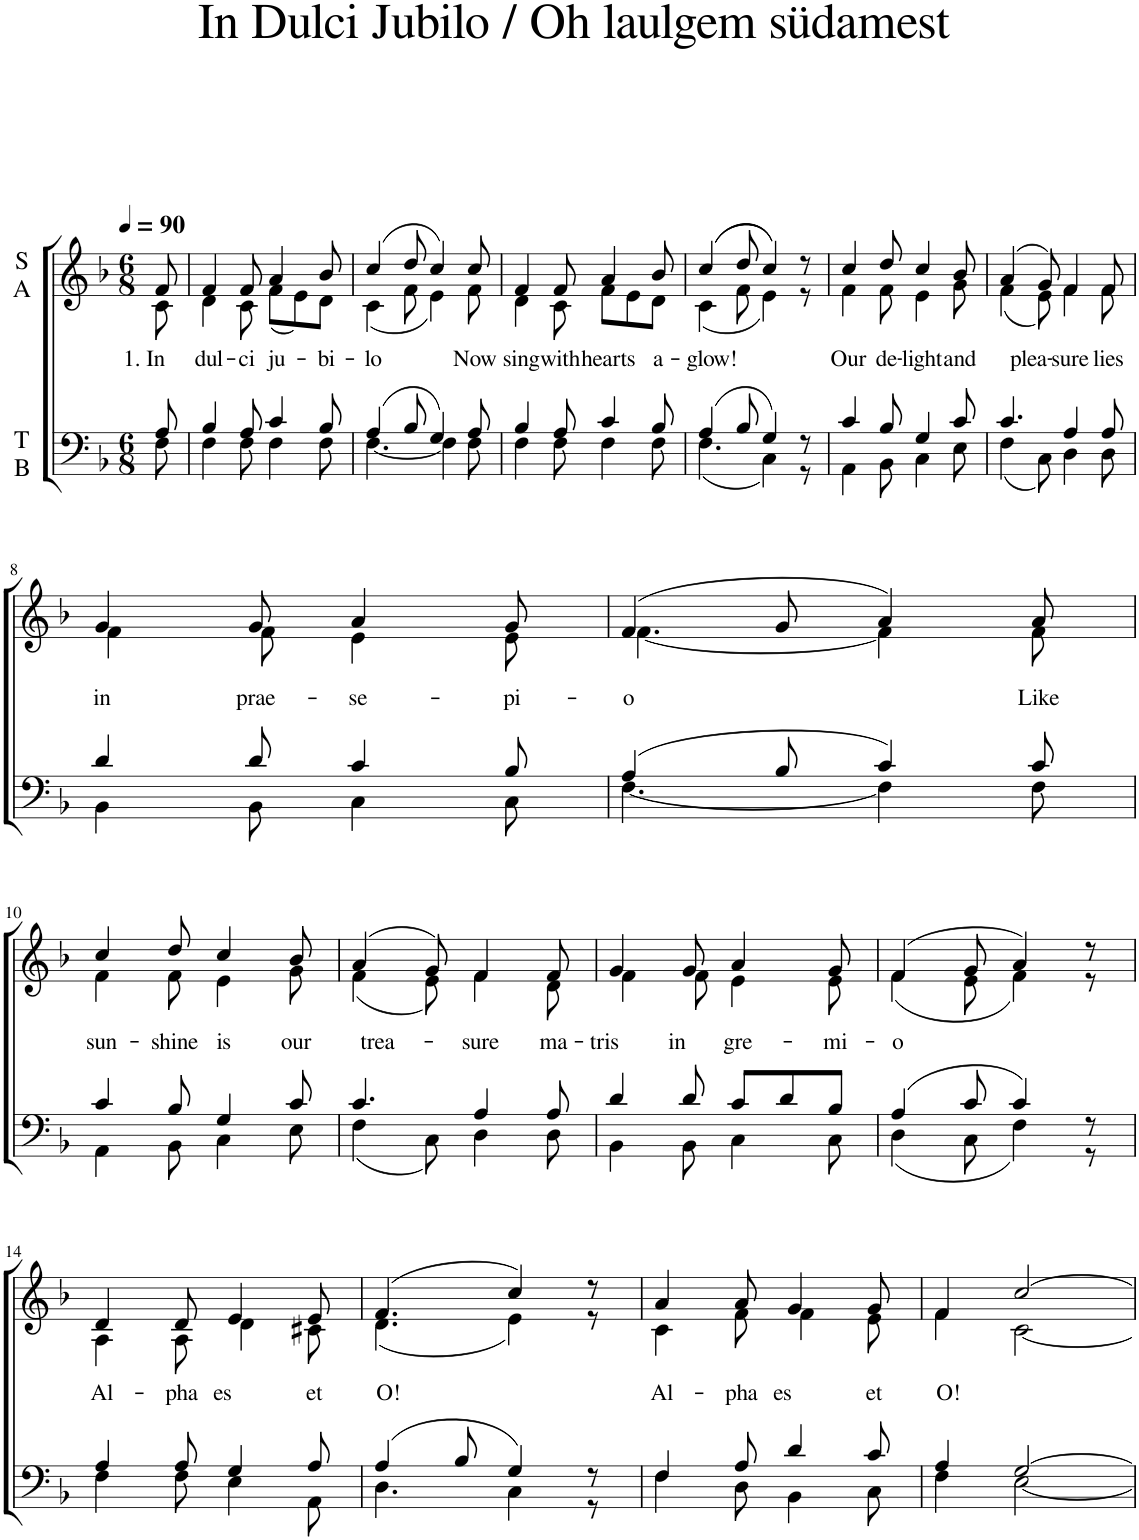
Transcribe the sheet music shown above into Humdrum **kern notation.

**kern	**kern	**text
*part2	*part1	*part1
*staff2	*staff1	*staff1
*I"T B	*I"S A	*
*clefF4	*clefG2	*
*k[b-]	*k[b-]	*
*M6/8	*M6/8	*
*MM90	*MM90	*
=1	=1	=1
*^	*	*
!	!	!	!LO:LY:b
*	*	*^	*
8A/	8F\	8f/	8c\	1. In
=2	=2	=2	=2	=2
!	!	!	!	!LO:LY:b
4B-/	4F\	4f/	4d\	dul-
!	!	!	!	!LO:LY:b
8A/	8F\	8f/	8c\	-ci
!	!	!	!	!LO:LY:b
4c/	4F\	4a/	(8f\L	ju-
.	.	.	8e\)	.
!	!	!	!	!LO:LY:b
8B-/	8F\	8b-/	8d\J	-bi-
=3	=3	=3	=3	=3
!	!	!	!	!LO:LY:b
(4A/	[4.F\	(4cc/	(4c\	-lo
8B-/	.	8dd/	8f\	.
4G/)	4F\]	4cc/)	4e\)	.
!	!	!	!	!LO:LY:b
8A/	8F\	8cc/	8f\	Now
=4	=4	=4	=4	=4
!	!	!	!	!LO:LY:b
4B-/	4F\	4f/	4d\	sing
!	!	!	!	!LO:LY:b
8A/	8F\	8f/	8c\	with
!	!	!	!	!LO:LY:b
4c/	4F\	4a/	8f\L	hearts
.	.	.	8e\	.
!	!	!	!	!LO:LY:b
8B-/	8F\	8b-/	8d\J	a-
=5	=5	=5	=5	=5
!	!	!	!	!LO:LY:b
(4A/	(4.F\	((4cc/	(4c\	-glow!
8B-/	.	8dd/	8f\	.
4G/)	4C\)	4cc/))	4e\)	.
8r	8r	8r	8r	.
=6	=6	=6	=6	=6
!	!	!	!	!LO:LY:b
4c/	4AA\	4cc/	4f\	Our
!	!	!	!	!LO:LY:b
8B-/	8BB-\	8dd/	8f\	de-
!	!	!	!	!LO:LY:b
4G/	4C\	4cc/	4e\	-light
!	!	!	!	!LO:LY:b
8c/	8E\	8b-/	8g\	and
=7	=7	=7	=7	=7
!	!	!	!	!LO:LY:b
4.c/	(4F\	(4a/	(4f\	plea-
.	8C\)	8g/)	8e\)	.
!	!	!	!	!LO:LY:b
4A/	4D\	4f/	4f\	-sure
!	!	!	!	!LO:LY:b
8A/	8D\	8f/	8f\	lies
!!LO:LB:g=z	!!
=8	=8	=8	=8	=8
!	!	!	!	!LO:LY:b
4d/	4BB-\	4g/	4f\	in
!	!	!	!	!LO:LY:b
8d/	8BB-\	8g/	8f\	prae-
!	!	!	!	!LO:LY:b
4c/	4C\	4a/	4e\	-se-
!	!	!	!	!LO:LY:b
8B-/	8C\	8g/	8e\	-pi-
=9	=9	=9	=9	=9
!	!	!	!	!LO:LY:b
(4A/	[4.F\	(4f/	[4.f\	-o
8B-/	.	8g/	.	.
4c/)	4F\]	4a/)	4f\]	.
!	!	!	!	!LO:LY:b
8c/	8F\	8a/	8f\	Like
!!LO:LB:g=z	!!
=10	=10	=10	=10	=10
!	!	!	!	!LO:LY:b
4c/	4AA\	4cc/	4f\	sun-
!	!	!	!	!LO:LY:b
8B-/	8BB-\	8dd/	8f\	-shine
!	!	!	!	!LO:LY:b
4G/	4C\	4cc/	4e\	is
!	!	!	!	!LO:LY:b
8c/	8E\	8b-/	8g\	our
=11	=11	=11	=11	=11
!	!	!	!	!LO:LY:b
4.c/	(4F\	(4a/	(4f\	trea-
.	8C\)	8g/)	8e\)	.
!	!	!	!	!LO:LY:b
4A/	4D\	4f/	4f\	-sure
!	!	!	!	!LO:LY:b
8A/	8D\	8f/	8d\	ma-
=12	=12	=12	=12	=12
!	!	!	!	!LO:LY:b
4d/	4BB-\	4g/	4f\	-tris
!	!	!	!	!LO:LY:b
8d/	8BB-\	8g/	8f\	in
!	!	!	!	!LO:LY:b
8c/L	4C\	4a/	4e\	gre-
8d/	.	.	.	.
!	!	!	!	!LO:LY:b
8B-/J	8C\	8g/	8e\	-mi-
=13	=13	=13	=13	=13
!	!	!	!	!LO:LY:b
(4A/	(4D\	(4f/	(4f\	-o
8c/	8C\	8g/	8e\	.
4c/)	4F\)	4a/)	4f\)	.
8r	8r	8r	8r	.
!!LO:LB:g=z	!!
=14	=14	=14	=14	=14
!	!	!	!	!LO:LY:b
4A/	4F\	4d/	4A\	Al-
!	!	!	!	!LO:LY:b
8A/	8F\	8d/	8A\	-pha
!	!	!	!	!LO:LY:b
4G/	4E\	4e/	4d\	es
!	!	!	!	!LO:LY:b
8A/	8AA\	8e/	8c#X\	et
=15	=15	=15	=15	=15
!	!	!	!	!LO:LY:b
(4A/	4.D\	(4.f/	(4.d\	O!
8B-/	.	.	.	.
4G/)	4C\	4cc/)	4e\)	.
8r	8r	8r	8r	.
=16	=16	=16	=16	=16
!	!	!	!	!LO:LY:b
4F/	4F\	4a/	4c\	Al-
!	!	!	!	!LO:LY:b
8A/	8D\	8a/	8f\	-pha
!	!	!	!	!LO:LY:b
4d/	4BB-\	4g/	4f\	es
!	!	!	!	!LO:LY:b
8c/	8C\	8g/	8e\	et
=17	=17	=17	=17	=17
!	!	!	!	!LO:LY:b
4A/	4F\	4f/	4f\	O!
[2G/	[2E\	[2cc/	[2c\	.
*v	*v	*	*	*
*	*v	*v	*
=	=	=
*-	*-	*-
